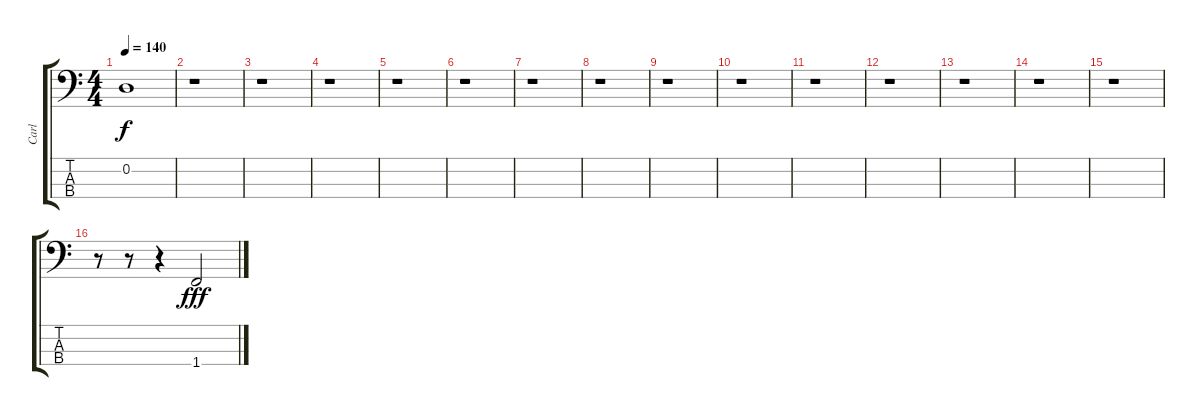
\track ("Carl " "Carl ") {instrument electricbasspick}
\staff {score tabs}
\tuning (G2 D2 A1 E1) {hide}
\ts (4 4)
\tempo 140
\clef f4
\ks c
0.2.1{dy f} |
r.1 |
r.1 |
r.1 |
r.1 |
r.1 |
r.1 |
r.1 |
r.1 |
r.1 |
r.1 |
r.1 |
r.1 |
r.1 |
r.1 |
r.8 r.8 r.4 1.4.2{dy fff}
